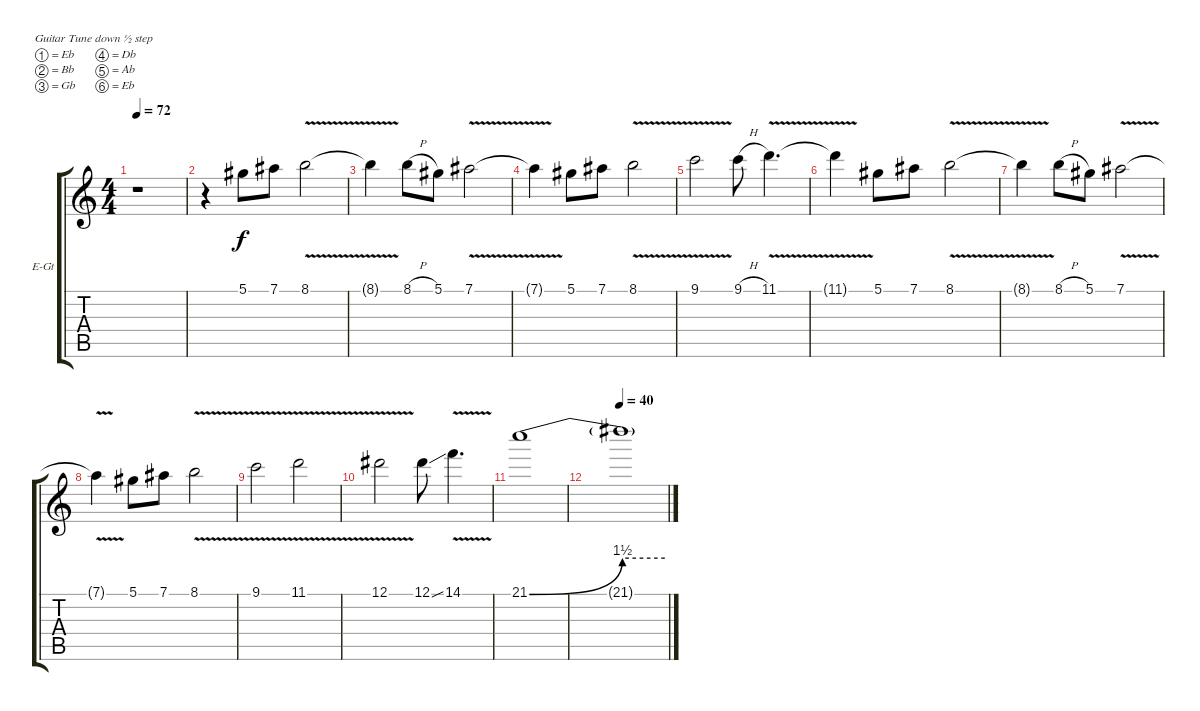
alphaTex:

\bracketExtendMode groupsimilarinstruments
\firstSystemTrackNameOrientation horizontal
\otherSystemsTrackNameOrientation horizontal
\track ("Ending Guitar I" "E-Gt") {instrument overdrivenguitar}
\staff {score tabs}
\tuning (Eb4 Bb3 Gb3 Db3 Ab2 Eb2)
\ts (4 4)
\tempo 72
\clef g2
\ks c
r.1{dy f} |
r.4 5.1.8 7.1.8 8.1{v}.2 |
8.1{v t}.4 8.1{h}.8 5.1.8 7.1{v}.2 |
7.1{v t}.4 5.1.8 7.1.8 8.1{v}.2 |
9.1{v}.2 9.1{h}.8 11.1{v}.4{d} |
11.1{v t}.4 5.1.8 7.1.8 8.1{v}.2 |
8.1{v t}.4 8.1{h}.8 5.1.8 7.1{v}.2 |
7.1{v t}.4 5.1.8 7.1.8 8.1{v}.2 |
9.1{v}.2 11.1{v}.2 |
12.1{v}.2 12.1{ss}.8 14.1{v}.4{d} |
21.1{be (bend 0 0 60 6)}.1 |
\tempo 40
21.1{be (hold 0 6 60 6) t}.1
